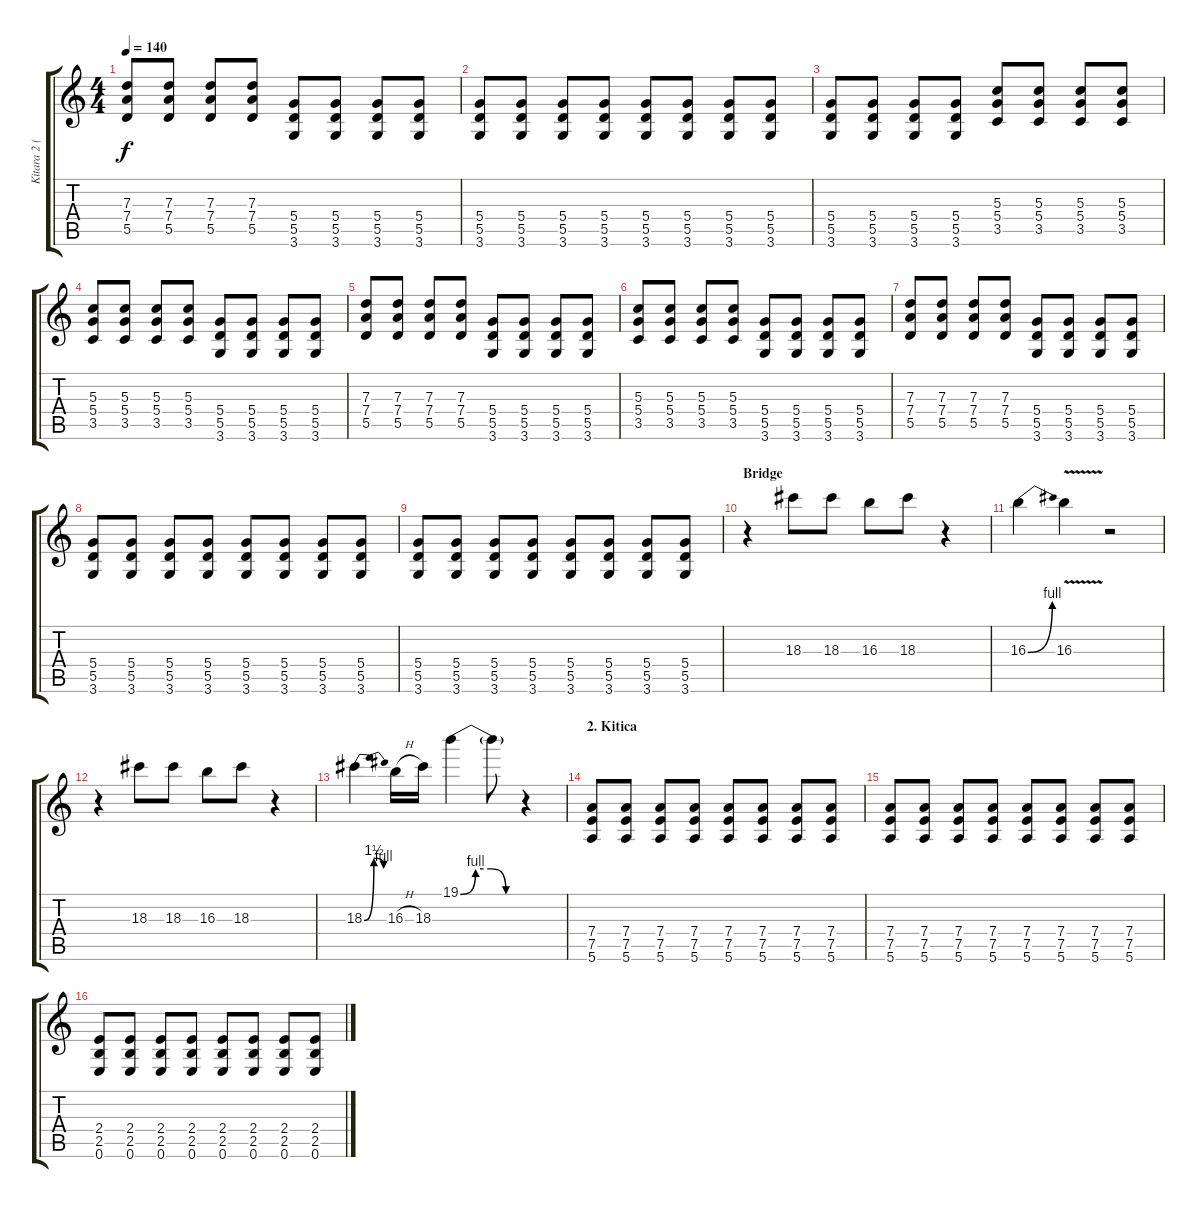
\track ("Kitara 2 (Solo)" "Kitara 2 (") {instrument overdrivenguitar}
\staff {score tabs}
\tuning (E4 B3 G3 D3 A2 E2) {hide}
\ts (4 4)
\tempo 140
\clef g2
\ks c
(7.3 7.4 5.5).8{dy f} (7.3 7.4 5.5).8 (7.3 7.4 5.5).8 (7.3 7.4 5.5).8 (5.4 5.5 3.6).8 (5.4 5.5 3.6).8 (5.4 5.5 3.6).8 (5.4 5.5 3.6).8 |
(5.4 5.5 3.6).8 (5.4 5.5 3.6).8 (5.4 5.5 3.6).8 (5.4 5.5 3.6).8 (5.4 5.5 3.6).8 (5.4 5.5 3.6).8 (5.4 5.5 3.6).8 (5.4 5.5 3.6).8 |
(5.4 5.5 3.6).8 (5.4 5.5 3.6).8 (5.4 5.5 3.6).8 (5.4 5.5 3.6).8 (5.3 5.4 3.5).8 (5.3 5.4 3.5).8 (5.3 5.4 3.5).8 (5.3 5.4 3.5).8 |
(5.3 5.4 3.5).8 (5.3 5.4 3.5).8 (5.3 5.4 3.5).8 (5.3 5.4 3.5).8 (5.4 5.5 3.6).8 (5.4 5.5 3.6).8 (5.4 5.5 3.6).8 (5.4 5.5 3.6).8 |
(7.3 7.4 5.5).8 (7.3 7.4 5.5).8 (7.3 7.4 5.5).8 (7.3 7.4 5.5).8 (5.4 5.5 3.6).8 (5.4 5.5 3.6).8 (5.4 5.5 3.6).8 (5.4 5.5 3.6).8 |
(5.3 5.4 3.5).8 (5.3 5.4 3.5).8 (5.3 5.4 3.5).8 (5.3 5.4 3.5).8 (5.4 5.5 3.6).8 (5.4 5.5 3.6).8 (5.4 5.5 3.6).8 (5.4 5.5 3.6).8 |
(7.3 7.4 5.5).8 (7.3 7.4 5.5).8 (7.3 7.4 5.5).8 (7.3 7.4 5.5).8 (5.4 5.5 3.6).8 (5.4 5.5 3.6).8 (5.4 5.5 3.6).8 (5.4 5.5 3.6).8 |
(5.4 5.5 3.6).8 (5.4 5.5 3.6).8 (5.4 5.5 3.6).8 (5.4 5.5 3.6).8 (5.4 5.5 3.6).8 (5.4 5.5 3.6).8 (5.4 5.5 3.6).8 (5.4 5.5 3.6).8 |
(5.4 5.5 3.6).8 (5.4 5.5 3.6).8 (5.4 5.5 3.6).8 (5.4 5.5 3.6).8 (5.4 5.5 3.6).8 (5.4 5.5 3.6).8 (5.4 5.5 3.6).8 (5.4 5.5 3.6).8 |
\section ("" "Bridge")
r.4 18.3.8 18.3.8 16.3.8 18.3.8 r.4 |
16.3{be (bend 0 0 60 4)}.4 16.3{v}.4 r.2 |
r.4 18.3.8 18.3.8 16.3.8 18.3.8 r.4 |
18.3{be (bendrelease 0 0 30 6 30 6 60 4)}.4 16.3{h}.16 18.3.16 19.1{be (custom 0 0 15 4 30 4 45 0 60 0)}.4 19.1{t}.8 r.4 |
\section ("" "2. Kitica")
(7.4 7.5 5.6).8{volume 10} (7.4 7.5 5.6).8 (7.4 7.5 5.6).8 (7.4 7.5 5.6).8 (7.4 7.5 5.6).8 (7.4 7.5 5.6).8 (7.4 7.5 5.6).8 (7.4 7.5 5.6).8 |
(7.4 7.5 5.6).8 (7.4 7.5 5.6).8 (7.4 7.5 5.6).8 (7.4 7.5 5.6).8 (7.4 7.5 5.6).8 (7.4 7.5 5.6).8 (7.4 7.5 5.6).8 (7.4 7.5 5.6).8 |
(2.4 2.5 0.6).8 (2.4 2.5 0.6).8 (2.4 2.5 0.6).8 (2.4 2.5 0.6).8 (2.4 2.5 0.6).8 (2.4 2.5 0.6).8 (2.4 2.5 0.6).8 (2.4 2.5 0.6).8
